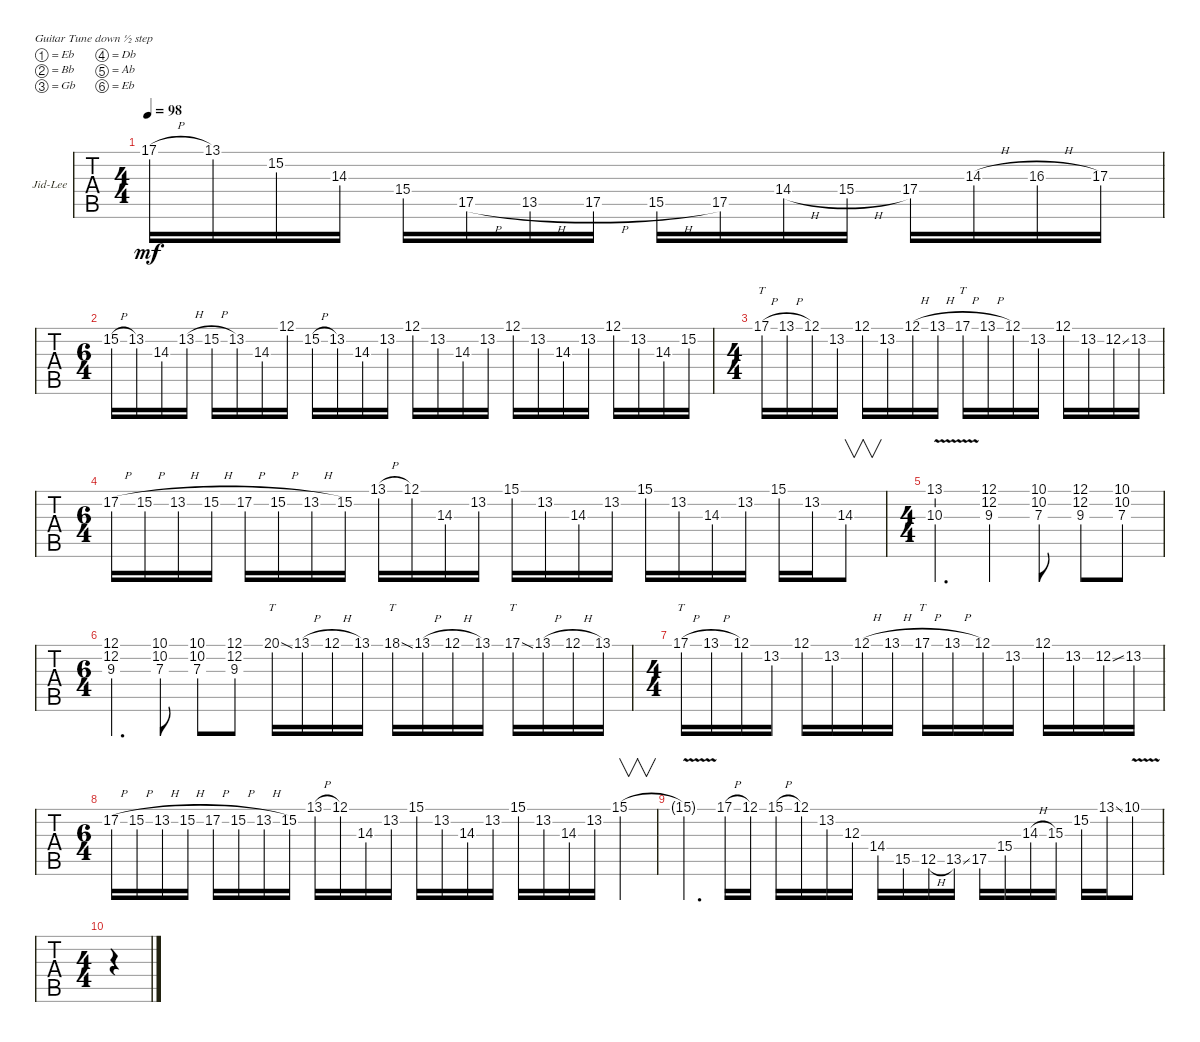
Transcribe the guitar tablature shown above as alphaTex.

\defaultSystemsLayout 4
\bracketExtendMode groupsimilarinstruments
\multiBarRest
\firstSystemTrackNameOrientation horizontal
\otherSystemsTrackNameOrientation horizontal
\track ("Jid-Lee" "Jid-Lee") {instrument distortionguitar}
\staff {tabs}
\tuning (Eb4 Bb3 Gb3 Db3 Ab2 Eb2)
\ts (4 4)
\tempo 98
\clef g2
\ks c
17.1{h}.16{dy mf} 13.1.16 15.2.16 14.3.16 15.4.16 17.5{h}.16 13.5{h}.16 17.5{h}.16 15.5{h}.16 17.5.16 14.4{h}.16 15.4{h}.16 17.4.16 14.3{h}.16 16.3{h}.16 17.3.16 |
\ts (6 4)
15.2{h}.16 13.2.16 14.3.16 13.2{h}.16 15.2{h}.16 13.2.16 14.3.16 12.1.16 15.2{h}.16 13.2.16 14.3.16 13.2.16 12.1.16 13.2.16 14.3.16 13.2.16 12.1.16 13.2.16 14.3.16 13.2.16 12.1.16 13.2.16 14.3.16 15.2.16 |
\ts (4 4)
17.1{h}.16{tt} 13.1{h}.16 12.1.16 13.2.16 12.1.16 13.2.16 12.1{h}.16 13.1{h}.16 17.1{h}.16{tt} 13.1{h}.16 12.1.16 13.2.16 12.1.16 13.2.16 12.2{ss}.16 13.2.16 |
\ts (6 4)
17.2{h}.16 15.2{h}.16 13.2{h}.16 15.2{h}.16 17.2{h}.16 15.2{h}.16 13.2{h}.16 15.2.16 13.1{h}.16 12.1.16 14.3.16 13.2.16 15.1.16 13.2.16 14.3.16 13.2.16 15.1.16 13.2.16 14.3.16 13.2.16 15.1.16 13.2.16 14.3.8{v} |
\ts (4 4)
(13.1{v} 10.3{v}).4{d} (12.1 9.3 12.2).4 (10.1 7.3 10.2).8 (12.1 9.3 12.2).8 (10.1 7.3 10.2).8 |
\ts (6 4)
(12.1 9.3 12.2).4{d} (10.1 7.3 10.2).8 (10.1 7.3 10.2).8 (12.1 9.3 12.2).8 20.1{ss}.16{tt} 13.1{h}.16 12.1{h}.16 13.1.16 18.1{ss}.16{tt} 13.1{h}.16 12.1{h}.16 13.1.16 17.1{ss}.16{tt} 13.1{h}.16 12.1{h}.16 13.1.16 |
\ts (4 4)
17.1{h}.16{tt} 13.1{h}.16 12.1.16 13.2.16 12.1.16 13.2.16 12.1{h}.16 13.1{h}.16 17.1{h}.16{tt} 13.1{h}.16 12.1.16 13.2.16 12.1.16 13.2.16 12.2{ss}.16 13.2.16 |
\ts (6 4)
17.2{h}.16 15.2{h}.16 13.2{h}.16 15.2{h}.16 17.2{h}.16 15.2{h}.16 13.2{h}.16 15.2.16 13.1{h}.16 12.1.16 14.3.16 13.2.16 15.1.16 13.2.16 14.3.16 13.2.16 15.1.16 13.2.16 14.3.16 13.2.16 15.1.4{v} |
15.1{v t}.4{d} 17.1{h}.16 12.1.16 15.1{h}.16 12.1.16 13.2.16 12.3.16 14.4.16 15.5.16 12.5{h}.16 13.5{ss}.16 17.5.16 15.4.16 14.3{h}.16 15.3.16 15.2.16 13.1{ss}.16 10.1{v}.8 |
\ts (4 4)
